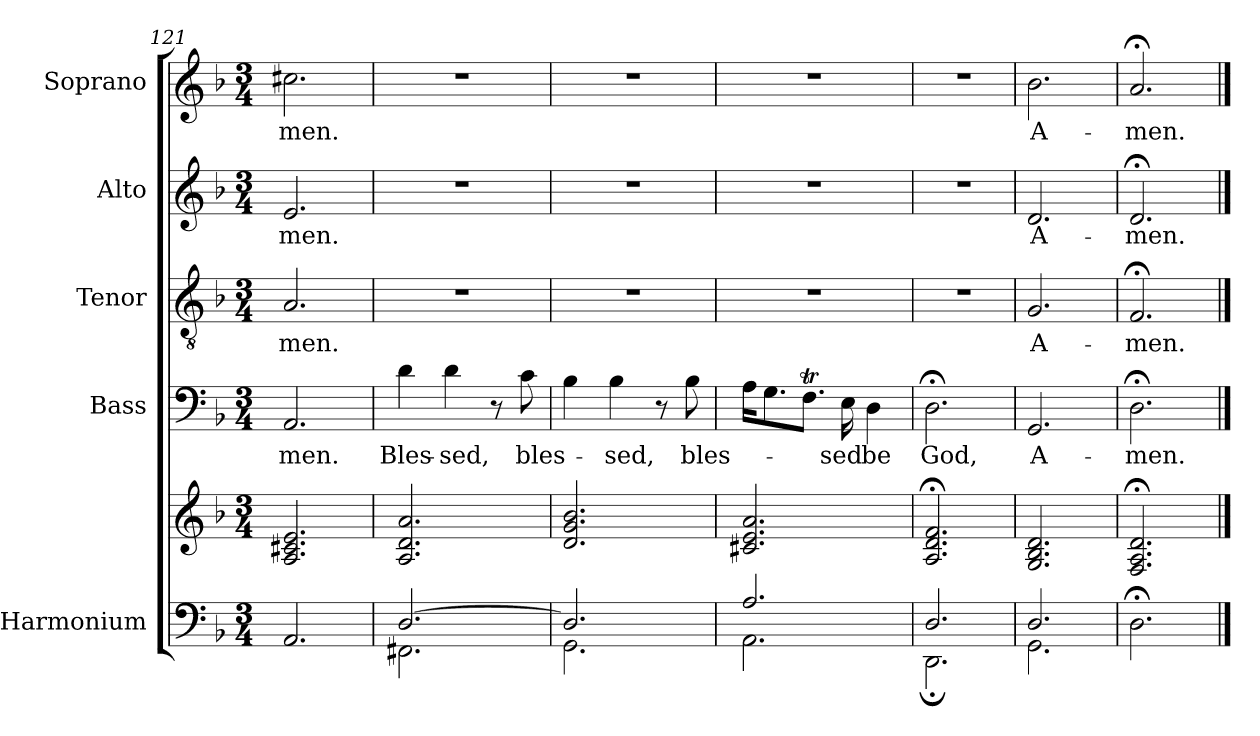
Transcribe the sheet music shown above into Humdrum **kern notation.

**kern	**kern	**kern	**text	**kern	**text	**kern	**text	**kern	**text
*part5	*part5	*part4	*part4	*part3	*part3	*part2	*part2	*part1	*part1
*staff6	*staff5	*staff4	*staff4	*staff3	*staff3	*staff2	*staff2	*staff1	*staff1
*I"Harmonium	*	*I"Bass	*	*I"Tenor	*	*I"Alto	*	*I"Soprano	*
*I'Hrmn.	*	*I'B	*	*I'T	*	*I'A	*	*I'S	*
*clefF4	*clefG2	*clefF4	*	*clefGv2	*	*clefG2	*	*clefG2	*
*k[b-]	*k[b-]	*k[b-]	*	*k[b-]	*	*k[b-]	*	*k[b-]	*
*F:	*F:	*F:	*	*F:	*	*F:	*	*F:	*
*M3/4	*M3/4	*M3/4	*	*M3/4	*	*M3/4	*	*M3/4	*
=121	=121	=121	=121	=121	=121	=121	=121	=121	=121
!	!	!	!LO:LY:b	!	!LO:LY:b	!	!LO:LY:b	!	!LO:LY:b
2.AA/	2.A/ 2.c#X/ 2.e/	2.AA/	-men.	2.A/	-men.	2.e/	-men.	2.cc#X\	-men.
=122	=122	=122	=122	=122	=122	=122	=122	=122	=122
*^	*	*	*	*	*	*	*	*	*
!	!	!	!	!LO:LY:b	!	!	!	!	!	!
[>2.D/	2.FF#X\	2.A/ 2.d/ 2.a/	4d\	Bles-	2.r	.	2.r	.	2.r	.
!	!	!	!	!LO:LY:b	!	!	!	!	!	!
.	.	.	4d\	-sed,	.	.	.	.	.	.
.	.	.	8r	.	.	.	.	.	.	.
!	!	!	!	!LO:LY:b	!	!	!	!	!	!
.	.	.	8c\	bles-	.	.	.	.	.	.
=123	=123	=123	=123	=123	=123	=123	=123	=123	=123	=123
2.D/]	2.GG\	2.d/ 2.g/ 2.b-/	4B-\	.	2.r	.	2.r	.	2.r	.
!	!	!	!	!LO:LY:b	!	!	!	!	!	!
.	.	.	4B-\	-sed,	.	.	.	.	.	.
.	.	.	8r	.	.	.	.	.	.	.
!	!	!	!	!LO:LY:b	!	!	!	!	!	!
.	.	.	8B-\	bles-	.	.	.	.	.	.
=124	=124	=124	=124	=124	=124	=124	=124	=124	=124	=124
2.A/	2.AA\	2.c#X/ 2.e/ 2.a/	16A\KL	.	2.r	.	2.r	.	2.r	.
.	.	.	8.G\	.	.	.	.	.	.	.
.	.	.	8.FT\J	.	.	.	.	.	.	.
!	!	!	!	!LO:LY:b	!	!	!	!	!	!
.	.	.	16E\	-sed	.	.	.	.	.	.
!	!	!	!	!LO:LY:b	!	!	!	!	!	!
.	.	.	4D\	be	.	.	.	.	.	.
=125	=125	=125	=125	=125	=125	=125	=125	=125	=125	=125
!	!	!	!	!LO:LY:b	!	!	!	!	!	!
2.D/	2.DD;<\	2.A/;< 2.d/;< 2.f/;<	2.D;<\	God,	2.r	.	2.r	.	2.r	.
=126	=126	=126	=126	=126	=126	=126	=126	=126	=126	=126
!	!	!	!	!LO:LY:b	!	!LO:LY:b	!	!LO:LY:b	!	!LO:LY:b
2.D/	2.GG\	2.G/ 2.B-/ 2.d/	2.GG/	A-	2.G/	A-	2.d/	A-	2.b-\	A-
=127	=127	=127	=127	=127	=127	=127	=127	=127	=127	=127
!	!	!	!	!LO:LY:b	!	!LO:LY:b	!	!LO:LY:b	!	!LO:LY:b
*v	*v	*	*	*	*	*	*	*	*	*
2.D;<\	2.F/;< 2.A/;< 2.d/;<	2.D;<\	-men.	2.F;</	-men.	2.d;</	-men.	2.a;</	-men.
==	==	==	==	==	==	==	==	==	==
*-	*-	*-	*-	*-	*-	*-	*-	*-	*-
